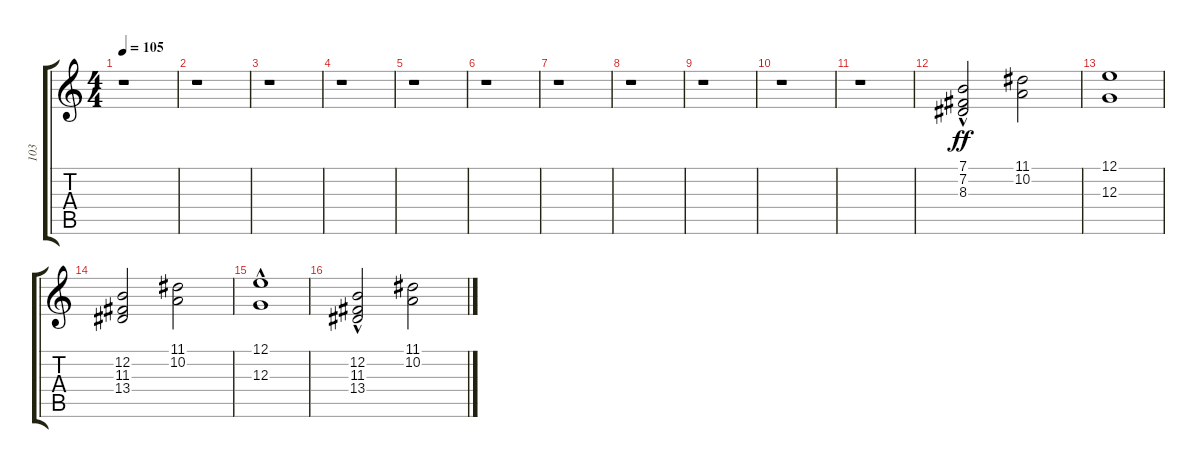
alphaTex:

\track ("103" "103") {instrument fx7echoes}
\staff {score tabs}
\tuning (E4 B3 G3 D3 A2 E2) {hide}
\ts (4 4)
\tempo 105
\clef g2
\ks c
r.1{dy f} |
r.1 |
r.1 |
r.1 |
r.1 |
r.1 |
r.1 |
r.1 |
r.1 |
r.1 |
r.1 |
(7.1 7.2 8.3{hac}).2{dy ff} (11.1 10.2).2 |
(12.1 12.3).1 |
(12.2 11.3 13.4).2 (11.1 10.2).2 |
(12.1{hac} 12.3).1 |
(12.2 11.3 13.4{hac}).2 (11.1 10.2).2
